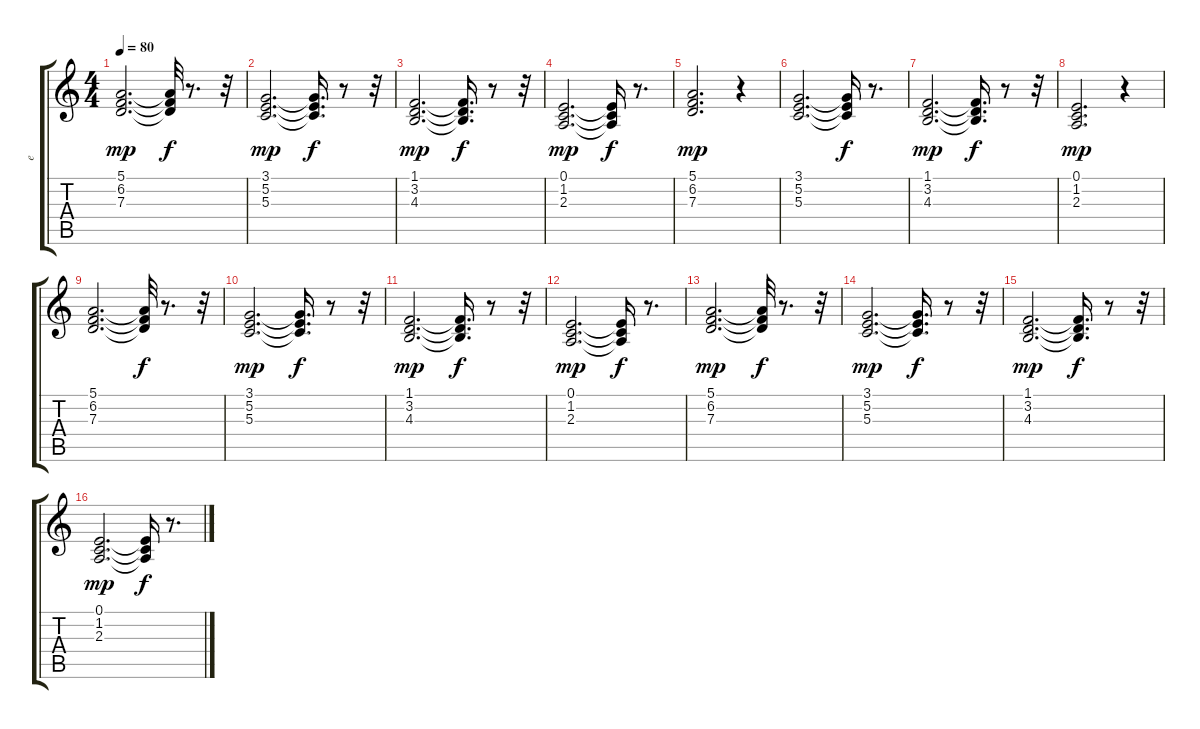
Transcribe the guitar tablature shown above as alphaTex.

\track ("e       " "e       ") {instrument pad6metallic}
\staff {score tabs}
\tuning (E4 B3 G3 D3 A2 E2) {hide}
\ts (4 4)
\tempo 80
\clef g2
\ks c
(5.1 6.2 7.3).2{d dy mp} (5.1{t} 6.2{t} 7.3{t}).32{dy f} r.8{d} r.32 |
(3.1 5.2 5.3).2{d dy mp} (3.1{t} 5.2{t} 5.3{t}).16{d dy f} r.8 r.32 |
(1.1 3.2 4.3).2{d dy mp} (1.1{t} 3.2{t} 4.3{t}).16{d dy f} r.8 r.32 |
(0.1 1.2 2.3).2{d dy mp} (0.1{t} 1.2{t} 2.3{t}).16{dy f} r.8{d} |
(5.1 6.2 7.3).2{d dy mp} r.4 |
(3.1 5.2 5.3).2{d} (3.1{t} 5.2{t} 5.3{t}).16{dy f} r.8{d} |
(1.1 3.2 4.3).2{d dy mp} (1.1{t} 3.2{t} 4.3{t}).16{d dy f} r.8 r.32 |
(0.1 1.2 2.3).2{d dy mp} r.4 |
(5.1 6.2 7.3).2{d} (5.1{t} 6.2{t} 7.3{t}).32{dy f} r.8{d} r.32 |
(3.1 5.2 5.3).2{d dy mp} (3.1{t} 5.2{t} 5.3{t}).16{d dy f} r.8 r.32 |
(1.1 3.2 4.3).2{d dy mp} (1.1{t} 3.2{t} 4.3{t}).16{d dy f} r.8 r.32 |
(0.1 1.2 2.3).2{d dy mp} (0.1{t} 1.2{t} 2.3{t}).16{dy f} r.8{d} |
(5.1 6.2 7.3).2{d dy mp} (5.1{t} 6.2{t} 7.3{t}).32{dy f} r.8{d} r.32 |
(3.1 5.2 5.3).2{d dy mp} (3.1{t} 5.2{t} 5.3{t}).16{d dy f} r.8 r.32 |
(1.1 3.2 4.3).2{d dy mp} (1.1{t} 3.2{t} 4.3{t}).16{d dy f} r.8 r.32 |
(0.1 1.2 2.3).2{d dy mp} (0.1{t} 1.2{t} 2.3{t}).16{dy f} r.8{d}
